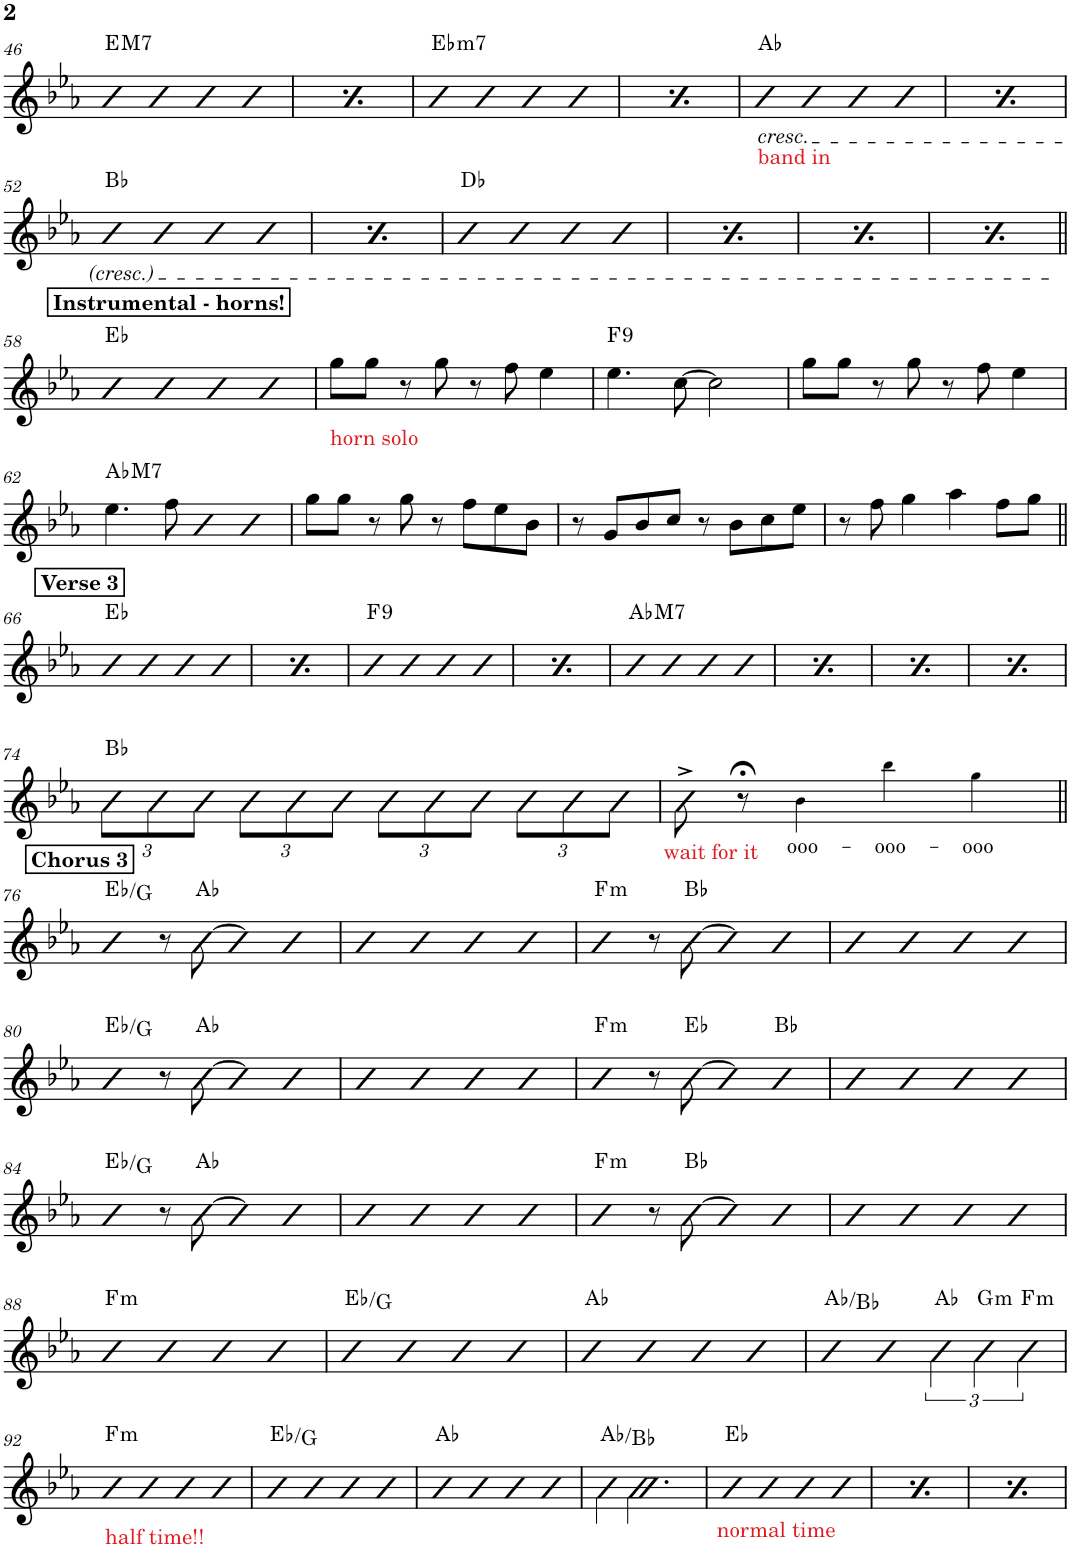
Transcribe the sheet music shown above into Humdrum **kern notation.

**kern	**text	**harte
*part1	*part1	*part1
*staff1	*staff1	*
*I"Piano	*	*
*I'Pno.	*	*
!!LO:PB:g=z
*clefG2	*	*
*k[b-e-a-]	*	*
*M4/4	*	*
=46	=46	=46
!	!	!LO:H:kt=M7
4b-	.	E:maj7
4b-	.	.
4b-	.	.
4b-	.	.
=47	=47	=47
!	!	!LO:H:kt=M7
4b-	.	E:maj7
4b-	.	.
4b-	.	.
4b-	.	.
=48	=48	=48
!	!	!LO:H:kt=m7
4b-	.	Eb:min7
4b-	.	.
4b-	.	.
4b-	.	.
=49	=49	=49
!	!	!LO:H:kt=m7
4b-	.	Eb:min7
4b-	.	.
4b-	.	.
4b-	.	.
=50	=50	=50
!LO:TX:b:color=#E01B24:t=band in	!	!
!LO:TX:b:i:t=cresc.	!	!
4b-	.	Ab:maj
4b-	.	.
4b-	.	.
4b-	.	.
=51	=51	=51
!LO:TX:b:color=#E01B24:t=band in	!	!
!LO:TX:b:i:t=cresc.	!	!
4b-	.	Ab:maj
4b-	.	.
4b-	.	.
4b-	.	.
!!LO:LB:g=z
=52	=52	=52
4b-	.	Bb:maj
4b-	.	.
4b-	.	.
4b-	.	.
=53	=53	=53
4b-	.	Bb:maj
4b-	.	.
4b-	.	.
4b-	.	.
=54	=54	=54
4b-	.	Db:maj
4b-	.	.
4b-	.	.
4b-	.	.
=55	=55	=55
4b-	.	Db:maj
4b-	.	.
4b-	.	.
4b-	.	.
=56	=56	=56
4b-	.	Db:maj
4b-	.	.
4b-	.	.
4b-	.	.
=57	=57	=57
4b-	.	Db:maj
4b-	.	.
4b-	.	.
4b-	.	.
!!LO:LB:g=z
!!LO:REH:place=s1:a:B:cj:t=Instrumental - horns!
=58||	=58||	=58||
4b-	.	Eb:maj
4b-	.	.
4b-	.	.
4b-	.	.
=59	=59	=59
!LO:TX:b:color=#E01B24:t=horn solo	!	!
8gg\L	.	.
8gg\J	.	.
8r	.	.
8gg\	.	.
8r	.	.
8ff\	.	.
4ee-\	.	.
=60	=60	=60
!	!	!LO:H:kt=9
4.ee-\	.	F:9
[8cc\	.	.
2cc\]	.	.
=61	=61	=61
8gg\L	.	.
8gg\J	.	.
8r	.	.
8gg\	.	.
8r	.	.
8ff\	.	.
4ee-\	.	.
!!LO:LB:g=z
=62	=62	=62
!	!	!LO:H:kt=M7
4.ee-\	.	Ab:maj7
8ff\	.	.
4b-	.	.
4b-	.	.
=63	=63	=63
8gg\L	.	.
8gg\J	.	.
8r	.	.
8gg\	.	.
8r	.	.
8ff\L	.	.
8ee-\	.	.
8b-\J	.	.
=64	=64	=64
8r	.	.
8g/L	.	.
8b-/	.	.
8cc/J	.	.
8r	.	.
8b-\L	.	.
8cc\	.	.
8ee-\J	.	.
=65	=65	=65
8r	.	.
8ff\	.	.
4gg\	.	.
4aa-\	.	.
8ff\L	.	.
8gg\J	.	.
!!LO:LB:g=z
!!LO:REH:place=s1:a:B:cj:t=Verse 3
=66||	=66||	=66||
4b-	.	Eb:maj
4b-	.	.
4b-	.	.
4b-	.	.
!!LO:REH:place=s1:a:B:cj:t=Verse 3
=67	=67	=67
4b-	.	Eb:maj
4b-	.	.
4b-	.	.
4b-	.	.
=68	=68	=68
!	!	!LO:H:kt=9
4b-	.	F:9
4b-	.	.
4b-	.	.
4b-	.	.
=69	=69	=69
!	!	!LO:H:kt=9
4b-	.	F:9
4b-	.	.
4b-	.	.
4b-	.	.
=70	=70	=70
!	!	!LO:H:kt=M7
4b-	.	Ab:maj7
4b-	.	.
4b-	.	.
4b-	.	.
=71	=71	=71
!	!	!LO:H:kt=M7
4b-	.	Ab:maj7
4b-	.	.
4b-	.	.
4b-	.	.
=72	=72	=72
!	!	!LO:H:kt=M7
4b-	.	Ab:maj7
4b-	.	.
4b-	.	.
4b-	.	.
=73	=73	=73
!	!	!LO:H:kt=M7
4b-	.	Ab:maj7
4b-	.	.
4b-	.	.
4b-	.	.
!!LO:LB:g=z
=74	=74	=74
*Xbrackettup	*	*
12b-\L	.	Bb:maj
12b-\	.	.
12b-\J	.	.
12b-\L	.	.
12b-\	.	.
12b-\J	.	.
12b-\L	.	.
12b-\	.	.
12b-\J	.	.
12b-\L	.	.
12b-\	.	.
12b-\J	.	.
=75	=75	=75
!LO:TX:b:color=#E01B24:t=wait for it	!	!
8b-^\	.	.
8r;<	.	.
!	!LO:LY:b	!
4b-!\	ooo-	.
!	!LO:LY:b	!
4bb-!\	-ooo-	.
!	!LO:LY:b	!
4gg!\	-ooo	.
!!LO:LB:g=z
!!LO:REH:place=s1:a:B:cj:t=Chorus 3
=76||	=76||	=76||
4b-	.	Eb:maj/3
8r	.	.
[8b-\	.	Ab:maj
4b-]	.	.
4b-	.	.
=77	=77	=77
4b-	.	.
4b-	.	.
4b-	.	.
4b-	.	.
=78	=78	=78
!	!	!LO:H:kt=m
4b-	.	F:min
8r	.	.
[8b-\	.	Bb:maj
4b-]	.	.
4b-	.	.
=79	=79	=79
4b-	.	.
4b-	.	.
4b-	.	.
4b-	.	.
!!LO:LB:g=z
=80	=80	=80
4b-	.	Eb:maj/3
8r	.	.
[8b-\	.	Ab:maj
4b-]	.	.
4b-	.	.
=81	=81	=81
4b-	.	.
4b-	.	.
4b-	.	.
4b-	.	.
=82	=82	=82
!	!	!LO:H:kt=m
4b-	.	F:min
8r	.	.
[8b-\	.	Eb:maj
4b-]	.	.
4b-	.	Bb:maj
=83	=83	=83
4b-	.	.
4b-	.	.
4b-	.	.
4b-	.	.
!!LO:LB:g=z
=84	=84	=84
4b-	.	Eb:maj/3
8r	.	.
[8b-\	.	Ab:maj
4b-]	.	.
4b-	.	.
=85	=85	=85
4b-	.	.
4b-	.	.
4b-	.	.
4b-	.	.
=86	=86	=86
!	!	!LO:H:kt=m
4b-	.	F:min
8r	.	.
[8b-\	.	Bb:maj
4b-]	.	.
4b-	.	.
=87	=87	=87
4b-	.	.
4b-	.	.
4b-	.	.
4b-	.	.
!!LO:LB:g=z
=88	=88	=88
!	!	!LO:H:kt=m
4b-	.	F:min
4b-	.	.
4b-	.	.
4b-	.	.
=89	=89	=89
4b-	.	Eb:maj/3
4b-	.	.
4b-	.	.
4b-	.	.
=90	=90	=90
4b-	.	Ab:maj
4b-	.	.
4b-	.	.
4b-	.	.
=91	=91	=91
4b-	.	Ab:maj/2
4b-	.	.
*brackettup	*	*
6b-\	.	Ab:maj
!	!	!LO:H:kt=m
6b-\	.	G:min
!	!	!LO:H:kt=m
6b-\	.	F:min
!!LO:LB:g=z
=92	=92	=92
!LO:TX:b:color=#E01B24:t=half time!!	!	!LO:H:kt=m
4b-	.	F:min
4b-	.	.
4b-	.	.
4b-	.	.
=93	=93	=93
4b-	.	Eb:maj/3
4b-	.	.
4b-	.	.
4b-	.	.
=94	=94	=94
4b-	.	Ab:maj
4b-	.	.
4b-	.	.
4b-	.	.
=95	=95	=95
4b-\	.	Ab:maj/2
2.b-\	.	.
=96	=96	=96
!LO:TX:b:color=#E01B24:t=normal time	!	!
4b-	.	Eb:maj
4b-	.	.
4b-	.	.
4b-	.	.
=97	=97	=97
!LO:TX:b:color=#E01B24:t=normal time	!	!
4b-	.	Eb:maj
4b-	.	.
4b-	.	.
4b-	.	.
=98	=98	=98
!LO:TX:b:color=#E01B24:t=normal time	!	!
4b-	.	Eb:maj
4b-	.	.
4b-	.	.
4b-	.	.
=	=	=
*-	*-	*-
